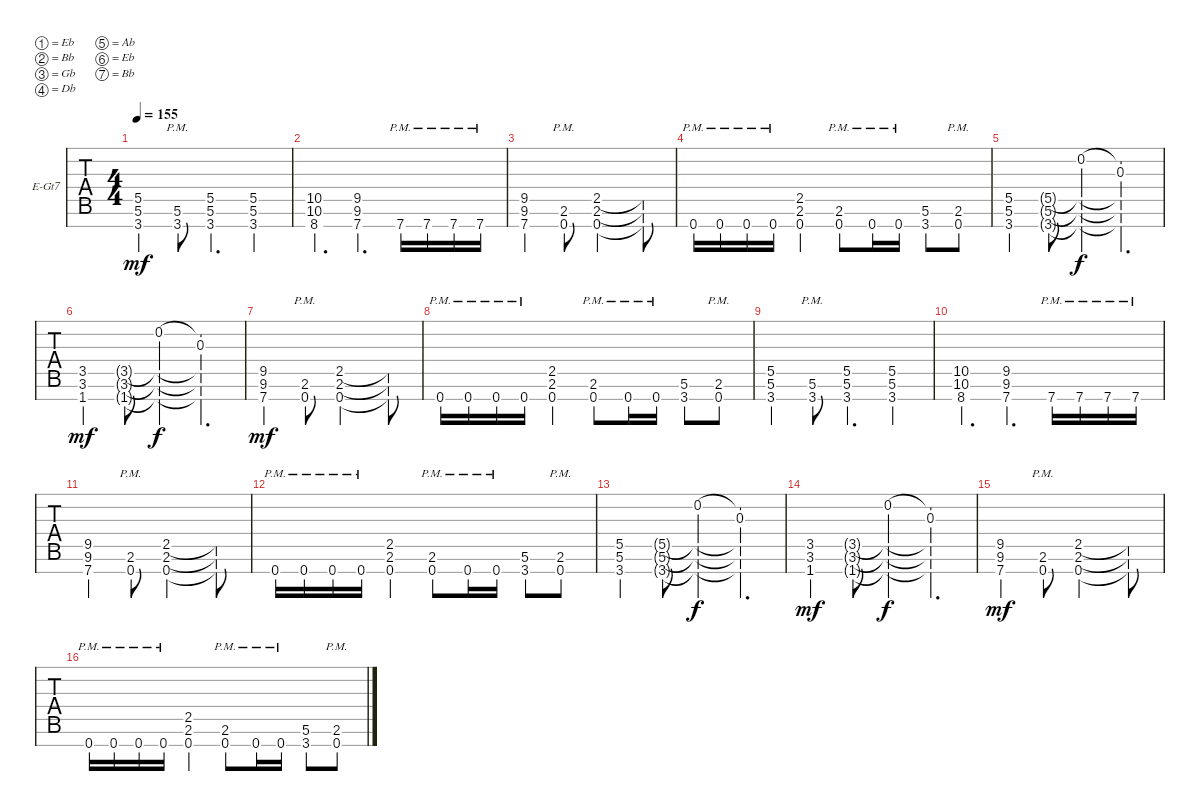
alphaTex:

\defaultSystemsLayout 4
\bracketExtendMode groupsimilarinstruments
\firstSystemTrackNameOrientation horizontal
\otherSystemsTrackNameOrientation horizontal
\track ("Travis Montgomery" "E-Gt7") {instrument distortionguitar}
\staff {tabs}
\tuning (Eb4 Bb3 Gb3 Db3 Ab2 Eb2 Bb1)
\ts (4 4)
\tempo 155
\clef g2
\ks c
(3.7 5.6 5.5).4{dy mf} (3.7{pm} 5.6{pm}).8 (5.5 5.6 3.7).4{d} (5.5 5.6 3.7).4 |
(10.5 10.6 8.7).4{d} (9.5 9.6 7.7).4{d} 7.7{pm}.16 7.7{pm}.16 7.7{pm}.16 7.7{pm}.16 |
(7.7 9.6 9.5).4 (0.7{pm} 2.6{pm}).8 (2.6 2.5 0.7).2 (2.6{t} 0.7{t} 2.5{t}).8 |
0.7{pm}.16 0.7{pm}.16 0.7{pm}.16 0.7{pm}.16 (0.7 2.6 2.5).4 (0.7{pm} 2.6{pm}).8 0.7{pm}.16 0.7{pm}.16 (3.7 5.6).8 (0.7{pm} 2.6{pm}).8 |
(3.7 5.6 5.5).4 (3.7{g} 5.6{g} 5.5{g}).8 (0.2 5.5{t} 3.7{t} 5.6{t}).4{dy f} (0.3 0.2{t} 5.5{t} 3.7{t} 5.6{t}).4{d} |
(1.7 3.6 3.5).4{dy mf} (1.7{g} 3.6{g} 3.5{g}).8 (0.2 3.5{t} 3.6{t} 1.7{t}).4{dy f} (0.3 0.2{t} 3.5{t} 3.6{t} 1.7{t}).4{d} |
(7.7 9.6 9.5).4{dy mf} (0.7{pm} 2.6{pm}).8 (2.6 2.5 0.7).2 (2.6{t} 0.7{t} 2.5{t}).8 |
0.7{pm}.16 0.7{pm}.16 0.7{pm}.16 0.7{pm}.16 (0.7 2.6 2.5).4 (0.7{pm} 2.6{pm}).8 0.7{pm}.16 0.7{pm}.16 (3.7 5.6).8 (0.7{pm} 2.6{pm}).8 |
(3.7 5.6 5.5).4 (3.7{pm} 5.6{pm}).8 (5.5 5.6 3.7).4{d} (5.5 5.6 3.7).4 |
(10.5 10.6 8.7).4{d} (9.5 9.6 7.7).4{d} 7.7{pm}.16 7.7{pm}.16 7.7{pm}.16 7.7{pm}.16 |
(7.7 9.6 9.5).4 (0.7{pm} 2.6{pm}).8 (2.6 2.5 0.7).2 (2.6{t} 0.7{t} 2.5{t}).8 |
0.7{pm}.16 0.7{pm}.16 0.7{pm}.16 0.7{pm}.16 (0.7 2.6 2.5).4 (0.7{pm} 2.6{pm}).8 0.7{pm}.16 0.7{pm}.16 (3.7 5.6).8 (0.7{pm} 2.6{pm}).8 |
(3.7 5.6 5.5).4 (3.7{g} 5.6{g} 5.5{g}).8 (0.2 5.5{t} 3.7{t} 5.6{t}).4{dy f} (0.3 0.2{t} 5.5{t} 3.7{t} 5.6{t}).4{d} |
(1.7 3.6 3.5).4{dy mf} (1.7{g} 3.6{g} 3.5{g}).8 (0.2 3.5{t} 3.6{t} 1.7{t}).4{dy f} (0.3 0.2{t} 3.5{t} 3.6{t} 1.7{t}).4{d} |
(7.7 9.6 9.5).4{dy mf} (0.7{pm} 2.6{pm}).8 (2.6 2.5 0.7).2 (2.6{t} 0.7{t} 2.5{t}).8 |
0.7{pm}.16 0.7{pm}.16 0.7{pm}.16 0.7{pm}.16 (0.7 2.6 2.5).4 (0.7{pm} 2.6{pm}).8 0.7{pm}.16 0.7{pm}.16 (3.7 5.6).8 (0.7{pm} 2.6{pm}).8
